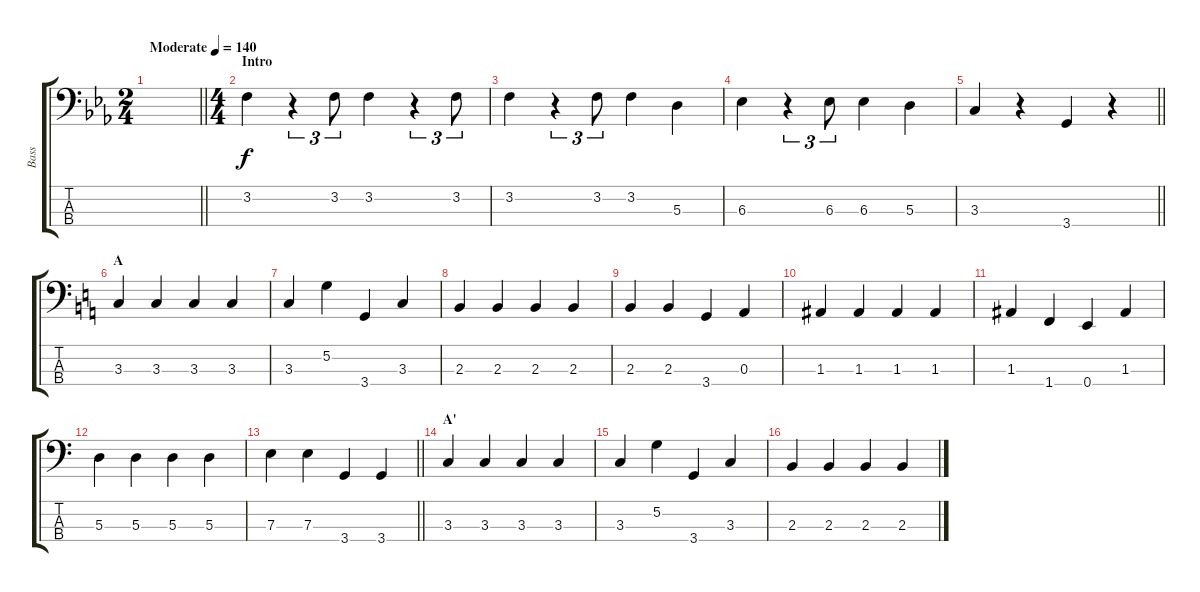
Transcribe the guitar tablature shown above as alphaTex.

\track ("Bass" "Bass") {instrument electricbassfinger}
\staff {score tabs}
\tuning (G2 D2 A1 E1) {hide}
\ts (2 4)
\tempo (140 "Moderate")
\clef f4
\barLineRight lightlight
\ks eb
|
\ts (4 4)
\section ("" "Intro")
3.2.4 r.4{tu (3 2)} 3.2.8{tu (3 2)} 3.2.4 r.4{tu (3 2)} 3.2.8{tu (3 2)} |
3.2.4 r.4{tu (3 2)} 3.2.8{tu (3 2)} 3.2.4 5.3.4 |
6.3.4 r.4{tu (3 2)} 6.3.8{tu (3 2)} 6.3.4 5.3.4 |
\barLineRight lightlight
3.3.4 r.4 3.4.4 r.4 |
\section ("" "A")
\ks c
3.3.4 3.3.4 3.3.4 3.3.4 |
3.3.4 5.2.4 3.4.4 3.3.4 |
2.3.4 2.3.4 2.3.4 2.3.4 |
2.3.4 2.3.4 3.4.4 0.3.4 |
1.3.4 1.3.4 1.3.4 1.3.4 |
1.3.4 1.4.4 0.4.4 1.3.4 |
5.3.4 5.3.4 5.3.4 5.3.4 |
\barLineRight lightlight
7.3.4 7.3.4 3.4.4 3.4.4 |
\section ("" "A'")
3.3.4 3.3.4 3.3.4 3.3.4 |
3.3.4 5.2.4 3.4.4 3.3.4 |
2.3.4 2.3.4 2.3.4 2.3.4
